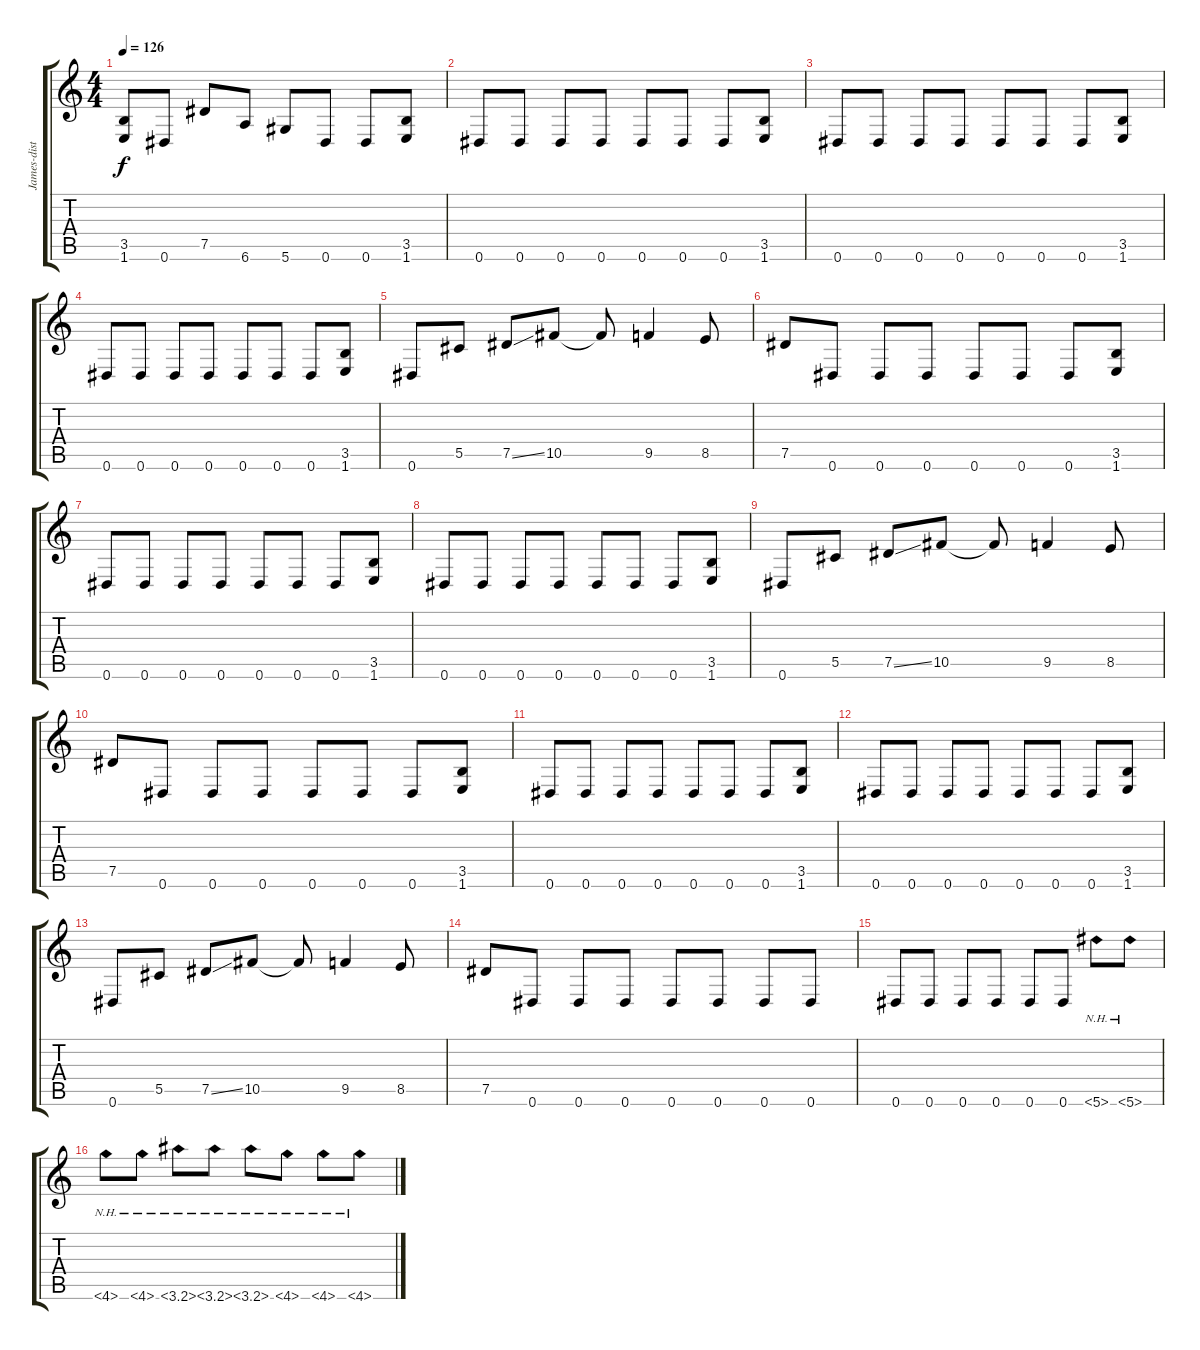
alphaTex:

\track ("James-dist" "James-dist") {instrument distortionguitar}
\staff {score tabs}
\tuning (Eb4 Bb3 Gb3 Db3 Ab2 Eb2) {hide}
\ts (4 4)
\tempo 126
\clef g2
\ks c
(3.5{t} 1.6{t}).8{dy f} 0.6.8 7.5.8 6.6.8 5.6.8 0.6.8 0.6.8 (3.5 1.6).8 |
0.6.8 0.6.8 0.6.8 0.6.8 0.6.8 0.6.8 0.6.8 (3.5 1.6).8 |
0.6.8 0.6.8 0.6.8 0.6.8 0.6.8 0.6.8 0.6.8 (3.5 1.6).8 |
0.6.8 0.6.8 0.6.8 0.6.8 0.6.8 0.6.8 0.6.8 (3.5 1.6).8 |
0.6.8 5.5.8 7.5{ss}.8 10.5.8 10.5{t}.8 9.5.4 8.5.8 |
7.5.8 0.6.8 0.6.8 0.6.8 0.6.8 0.6.8 0.6.8 (3.5 1.6).8 |
0.6.8 0.6.8 0.6.8 0.6.8 0.6.8 0.6.8 0.6.8 (3.5 1.6).8 |
0.6.8 0.6.8 0.6.8 0.6.8 0.6.8 0.6.8 0.6.8 (3.5 1.6).8 |
0.6.8 5.5.8 7.5{ss}.8 10.5.8 10.5{t}.8 9.5.4 8.5.8 |
7.5.8 0.6.8 0.6.8 0.6.8 0.6.8 0.6.8 0.6.8 (3.5 1.6).8 |
0.6.8 0.6.8 0.6.8 0.6.8 0.6.8 0.6.8 0.6.8 (3.5 1.6).8 |
0.6.8 0.6.8 0.6.8 0.6.8 0.6.8 0.6.8 0.6.8 (3.5 1.6).8 |
0.6.8 5.5.8 7.5{ss}.8 10.5.8 10.5{t}.8 9.5.4 8.5.8 |
7.5.8 0.6.8 0.6.8 0.6.8 0.6.8 0.6.8 0.6.8 0.6.8 |
0.6.8 0.6.8 0.6.8 0.6.8 0.6.8 0.6.8 5.6{nh}.8 5.6{nh}.8 |
4.6{nh}.8 4.6{nh}.8 3.6{nh}.8 3.6{nh}.8 3.6{nh}.8 4.6{nh}.8 4.6{nh}.8 4.6{nh}.8
